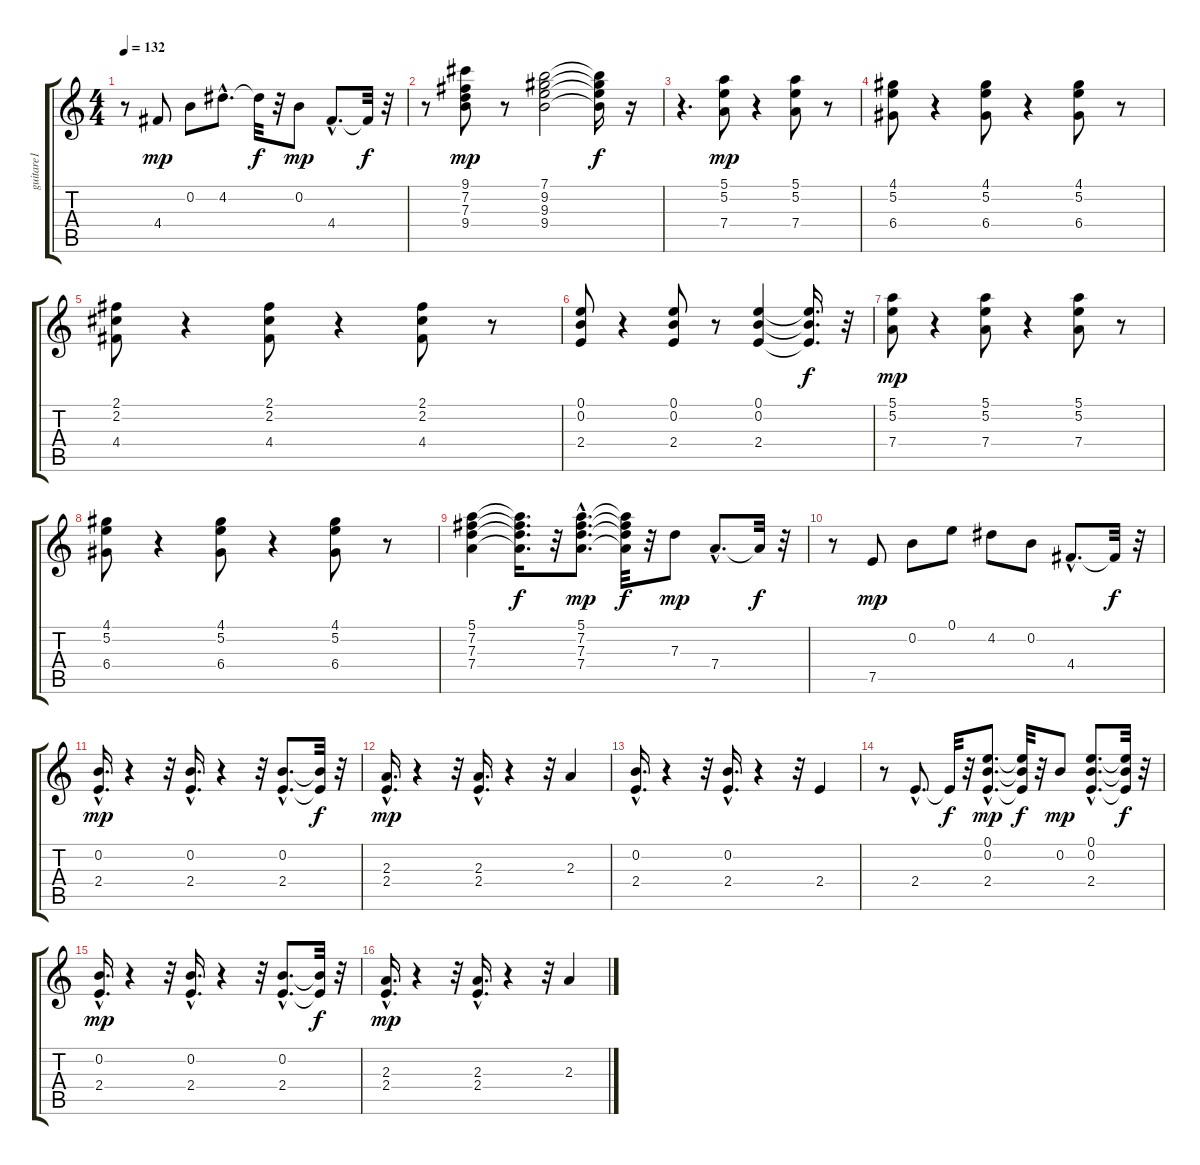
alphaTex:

\track ("guitare1" "guitare1") {instrument acousticguitarsteel}
\staff {score tabs}
\tuning (E4 B3 G3 D3 A2 E2) {hide}
\ts (4 4)
\tempo 132
\clef g2
\ks c
r.8{dy mp} 4.4.8 0.2.8 4.2{hac}.8{d} 4.2{t}.32{dy f} r.32 0.2.8{dy mp} 4.4{hac}.8{d} 4.4{t}.32{dy f} r.32 |
r.8 (9.1 7.2 7.3 9.4).8{dy mp} r.8 (7.1 9.2 9.3 9.4).2 (7.1{t} 9.2{t} 9.3{t} 9.4{t}).16{dy f} r.16 |
r.4{d} (5.1 5.2 7.4).8{dy mp} r.4 (5.1 5.2 7.4).8 r.8 |
(4.1 5.2 6.4).8 r.4 (4.1 5.2 6.4).8 r.4 (4.1 5.2 6.4).8 r.8 |
(2.1 2.2 4.4).8 r.4 (2.1 2.2 4.4).8 r.4 (2.1 2.2 4.4).8 r.8 |
(0.1 0.2 2.4).8 r.4 (0.1 0.2 2.4).8 r.8 (0.1 0.2 2.4).4 (0.1{t} 0.2{t} 2.4{t}).16{d dy f} r.32 |
(5.1 5.2 7.4).8{dy mp} r.4 (5.1 5.2 7.4).8 r.4 (5.1 5.2 7.4).8 r.8 |
(4.1 5.2 6.4).8 r.4 (4.1 5.2 6.4).8 r.4 (4.1 5.2 6.4).8 r.8 |
(5.1 7.2 7.3 7.4).4 (5.1{t} 7.2{t} 7.3{t} 7.4{t}).16{d dy f} r.32 (5.1{hac} 7.2{hac} 7.3{hac} 7.4{hac}).8{d dy mp} (5.1{t} 7.2{t} 7.3{t} 7.4{t}).32{dy f} r.32 7.3.8{dy mp} 7.4{hac}.8{d} 7.4{t}.32{dy f} r.32 |
r.8 7.5.8{dy mp} 0.2.8 0.1.8 4.2.8 0.2.8 4.4{hac}.8{d} 4.4{t}.32{dy f} r.32 |
(0.2{hac} 2.4{hac}).16{d dy mp} r.4 r.32 (0.2{hac} 2.4{hac}).16{d} r.4 r.32 (0.2{hac} 2.4{hac}).8{d} (0.2{t} 2.4{t}).32{dy f} r.32 |
(2.3{hac} 2.4{hac}).16{d dy mp} r.4 r.32 (2.3{hac} 2.4{hac}).16{d} r.4 r.32 2.3.4 |
(0.2{hac} 2.4{hac}).16{d} r.4 r.32 (0.2{hac} 2.4{hac}).16{d} r.4 r.32 2.4.4 |
r.8 2.4{hac}.8{d} 2.4{t}.32{dy f} r.32 (0.1{hac} 0.2{hac} 2.4{hac}).8{d dy mp} (0.1{t} 0.2{t} 2.4{t}).32{dy f} r.32 0.2.8{dy mp} (0.1{hac} 0.2{hac} 2.4{hac}).8{d} (0.1{t} 0.2{t} 2.4{t}).32{dy f} r.32 |
(0.2{hac} 2.4{hac}).16{d dy mp} r.4 r.32 (0.2{hac} 2.4{hac}).16{d} r.4 r.32 (0.2{hac} 2.4{hac}).8{d} (0.2{t} 2.4{t}).32{dy f} r.32 |
(2.3{hac} 2.4{hac}).16{d dy mp} r.4 r.32 (2.3{hac} 2.4{hac}).16{d} r.4 r.32 2.3.4
